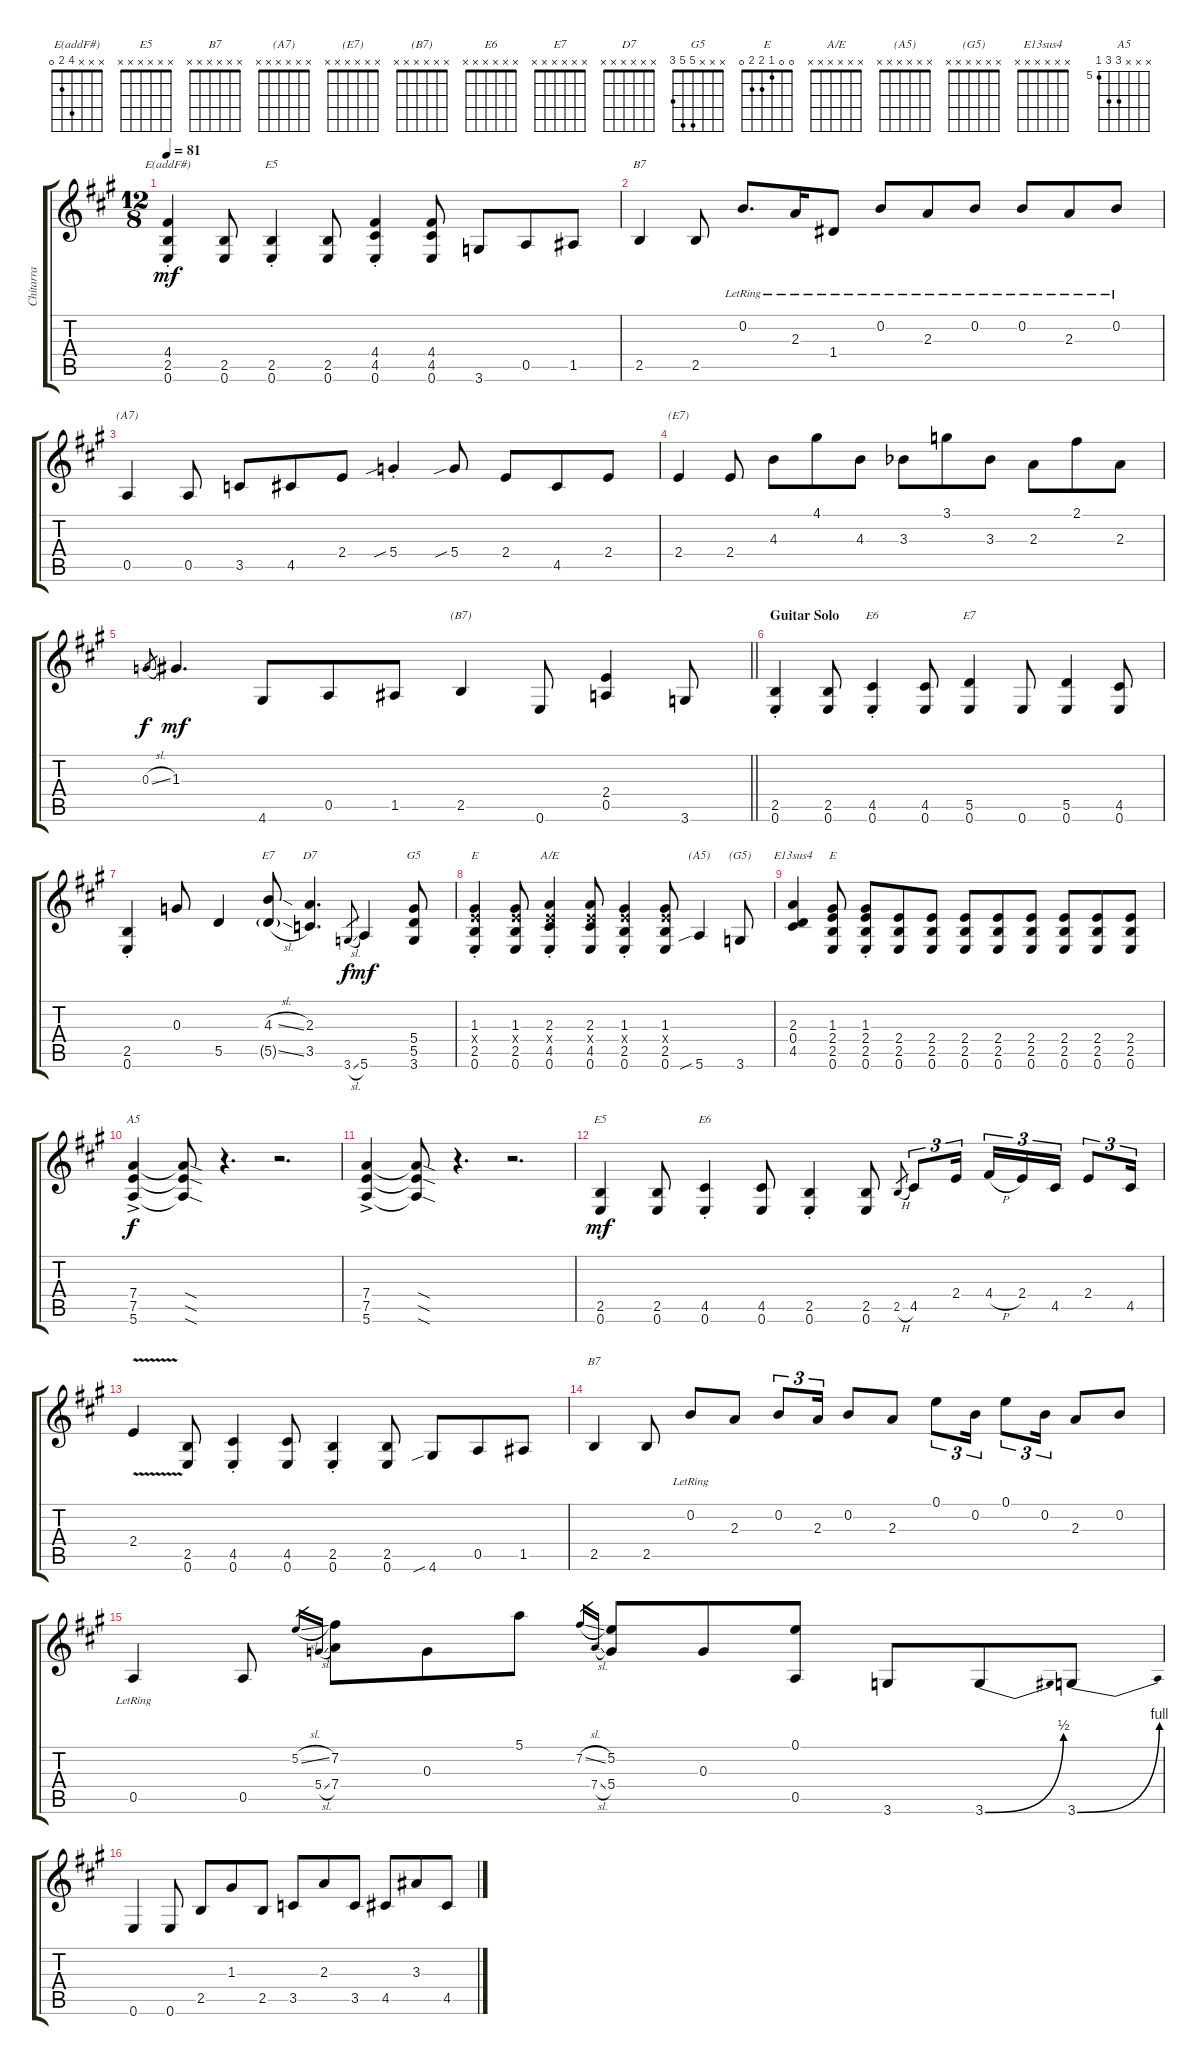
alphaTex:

\track ("Chitarra" "Chitarra") {instrument electricguitarjazz}
\staff {score tabs}
\tuning (E4 B3 G3 D3 A2 E2) {hide}
\chord ("E(addF#)" x x x 4 2 0)
\chord ("E5" x x x 2 2 0) {barre 2}
\chord ("B7" 2 0 2 1 2 x)
\chord ("(A7)" x x x x x x)
\chord ("(E7)" x x x x x x)
\chord ("(B7)" x x x x x x)
\chord ("E6" x x x x 4 0)
\chord ("E7" x x x x 5 0)
\chord ("E7" x x x x x x)
\chord ("D7" x x x x x x)
\chord ("G5" x x x 5 5 3)
\chord ("E" 0 0 1 x 2 0)
\chord ("A/E" x x x x x x)
\chord ("(A5)" x x x x x x)
\chord ("(G5)" x x x x x x)
\chord ("E13sus4" x x x x x x)
\chord ("E" 0 0 1 2 2 0)
\chord ("A5" x x x 7 7 5) {firstfret 5}
\chord ("E5" x x x x x x)
\chord ("E6" x x x x x x)
\chord ("B7" x x x x x x)
\ts (12 8)
\tempo 81
\clef g2
\ks a
(4.4{st} 2.5{st} 0.6{st}).4{ch "E(addF#)" dy mf} (2.5 0.6).8 (2.5{st} 0.6{st}).4{ch "E5"} (2.5 0.6).8 (4.4{st} 4.5{st} 0.6{st}).4 (4.4 4.5 0.6).8 3.6.8 0.5.8 1.5.8 |
2.5.4{ch "B7"} 2.5.8 0.2{lr}.8{d} 2.3{lr}.16 1.4{lr}.8 0.2{lr}.8 2.3{lr}.8 0.2{lr}.8 0.2{lr}.8 2.3{lr}.8 0.2{lr}.8 |
0.5.4{ch "(A7)"} 0.5.8 3.5.8 4.5.8 2.4.8 5.4{sib st}.4 5.4{sib}.8 2.4.8 4.5.8 2.4.8 |
2.4.4{ch "(E7)"} 2.4.8 4.3.8 4.1.8 4.3.8 3.3{acc b}.8 3.1.8 3.3{acc b}.8 2.3.8 2.1.8 2.3.8 |
\barLineRight lightlight
0.3{sl}.8{gr dy f} 1.3.4{d dy mf} 4.6.8 0.5.8 1.5.8 2.5.4{ch "(B7)"} 0.6.8 (2.4 0.5).4 3.6.8 |
\section ("" "Guitar Solo")
(2.5{st} 0.6{st}).4 (2.5 0.6).8 (4.5{st} 0.6{st}).4{ch "E6"} (4.5 0.6).8 (5.5 0.6).4{ch "E7"} 0.6.8 (5.5 0.6).4 (4.5 0.6).8 |
(2.5{st} 0.6{st}).4 0.3.8 5.5.4 (4.3{sl} 5.5{sl g}).8{ch "E7"} (2.3 3.5).4{d ch "D7"} 3.6{sl}.8{gr dy f} 5.6.4{dy mf} (5.4 5.5 3.6).8{ch "G5"} |
(1.3{st} 2.4{x} 2.5{st} 0.6{st}).4{ch "E"} (1.3 2.4{x} 2.5 0.6).8 (2.3{st} 2.4{x} 4.5{st} 0.6{st}).4{ch "A/E"} (2.3 2.4{x} 4.5 0.6).8 (1.3{st} 2.4{x} 2.5{st} 0.6{st}).4 (1.3 2.4{x} 2.5 0.6).8 5.6{sib}.4{ch "(A5)"} 3.6.8{ch "(G5)"} |
(2.3 0.4 4.5).4{ch "E13sus4"} (1.3 2.4 2.5 0.6).8{ch "E"} (1.3{st} 2.4{st} 2.5{st} 0.6{st}).8 (2.4 2.5 0.6).8 (2.4 2.5 0.6).8 (2.4 2.5 0.6).8 (2.4 2.5 0.6).8 (2.4 2.5 0.6).8 (2.4 2.5 0.6).8 (2.4 2.5 0.6).8 (2.4 2.5 0.6).8 |
(7.4{ac} 7.5{ac} 5.6{ac}).4{ch "A5" dy f} (7.4{sod t} 7.5{sod t} 5.6{sod t}).8 r.4{d} r.2{d} |
(7.4{ac} 7.5{ac} 5.6{ac}).4 (7.4{sod t} 7.5{sod t} 5.6{sod t}).8 r.4{d} r.2{d} |
(2.5 0.6).4{ch "E5" dy mf} (2.5 0.6).8 (4.5{st} 0.6{st}).4{ch "E6"} (4.5 0.6).8 (2.5{st} 0.6{st}).4 (2.5 0.6).8 2.5{h}.8{gr} 4.5.8{tu (3 2)} 2.4.16{tu (3 2) beam splitsecondary} 4.4{h}.16{tu (3 2)} 2.4.16{tu (3 2)} 4.5.16{tu (3 2)} 2.4.8{tu (3 2)} 4.5.16{tu (3 2)} |
2.4{v}.4 (2.5 0.6).8 (4.5{st} 0.6{st}).4 (4.5 0.6).8 (2.5{st} 0.6{st}).4 (2.5 0.6).8 4.6{sib}.8 0.5.8 1.5.8 |
2.5.4{ch "B7"} 2.5.8 0.2{lr}.8 2.3.8 0.2.8{tu (3 2)} 2.3.16{tu (3 2)} 0.2.8 2.3.8 0.1.8{tu (3 2)} 0.2.16{tu (3 2)} 0.1.8{tu (3 2)} 0.2.16{tu (3 2)} 2.3.8 0.2.8 |
0.5{lr}.4 0.5.8 5.2{sl}.16{gr} 5.4{sl}.16{gr} (7.2 7.4).8 0.3.8 5.1.8 7.2{sl}.16{gr} 7.4{sl}.16{gr} (5.2 5.4).8 0.3.8 (0.1 0.5).8 3.6.8 3.6{be (bend 0 0 60 2)}.8 3.6{be (bend 0 0 60 4)}.8 |
0.6.4 0.6.8 2.5.8 1.3.8 2.5.8 3.5.8 2.3.8 3.5.8 4.5.8 3.3.8 4.5.8
